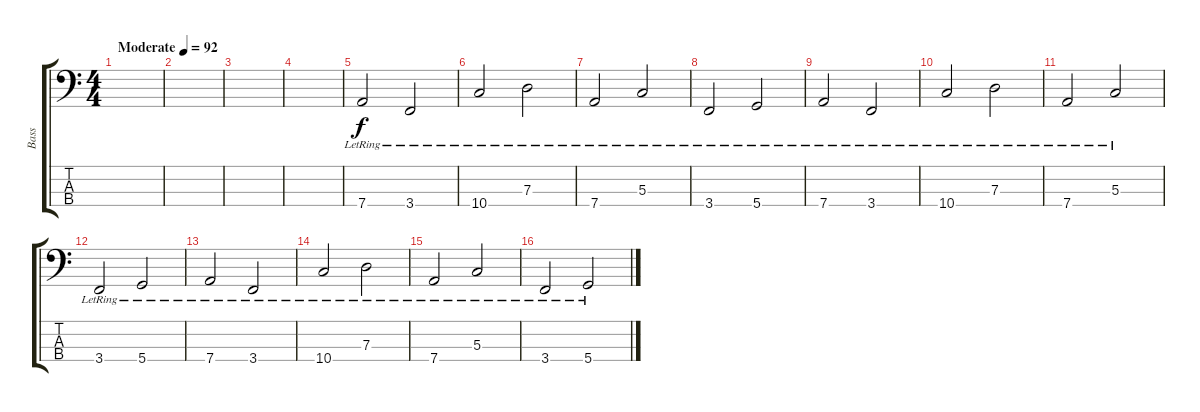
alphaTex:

\track ("Bass" "Bass") {instrument electricbassfinger}
\staff {score tabs}
\tuning (F2 C2 G1 D1) {hide}
\ts (4 4)
\tempo (92 "Moderate")
\clef f4
\ks c
|
|
|
|
7.4{lr}.2 3.4{lr}.2 |
10.4{lr}.2 7.3{lr}.2 |
7.4{lr}.2 5.3{lr}.2 |
3.4{lr}.2 5.4{lr}.2 |
7.4{lr}.2 3.4{lr}.2 |
10.4{lr}.2 7.3{lr}.2 |
7.4{lr}.2 5.3{lr}.2 |
3.4{lr}.2 5.4{lr}.2 |
7.4{lr}.2 3.4{lr}.2 |
10.4{lr}.2 7.3{lr}.2 |
7.4{lr}.2 5.3{lr}.2 |
3.4{lr}.2 5.4{lr}.2
